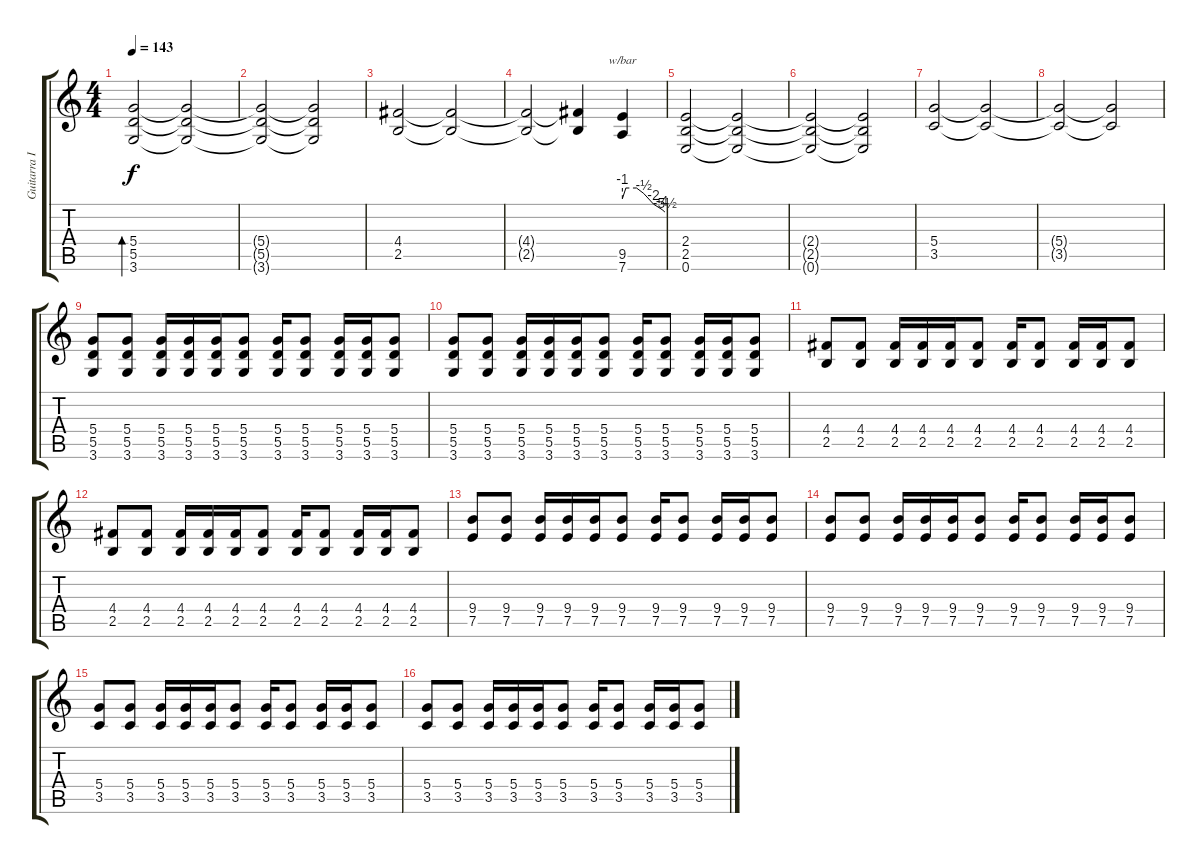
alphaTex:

\track ("Guitarra II" "Guitarra I") {instrument overdrivenguitar}
\staff {score tabs}
\tuning (E4 B3 G3 D3 A2 E2) {hide}
\ts (4 4)
\tempo 143
\clef g2
\ks c
(5.4 5.5 3.6).2{bd 120 dy f instrument overdrivenguitar} (5.4{t} 5.5{t} 3.6{t}).2 |
(5.4{t} 5.5{t} 3.6{t}).2 (5.4{t} 5.5{t} 3.6{t}).2 |
(4.4 2.5).2 (4.4{t} 2.5{t}).2 |
(4.4{t} 2.5{t}).2 (4.4{t} 2.5{t}).4 (9.5 7.6).4{tbe (custom default 0 -4 5 0 20 0 30 -2 44 -8 56 -16 60 -22)} |
(2.4 2.5 0.6).2 (2.4{t} 2.5{t} 0.6{t}).2 |
(2.4{t} 2.5{t} 0.6{t}).2 (2.4{t} 2.5{t} 0.6{t}).2 |
(5.4 3.5).2 (5.4{t} 3.5{t}).2 |
(5.4{t} 3.5{t}).2 (5.4{t} 3.5{t}).2 |
(5.4 5.5 3.6).8 (5.4 5.5 3.6).8 (5.4 5.5 3.6).16 (5.4 5.5 3.6).16 (5.4 5.5 3.6).16 (5.4 5.5 3.6).8 (5.4 5.5 3.6).16 (5.4 5.5 3.6).8 (5.4 5.5 3.6).16 (5.4 5.5 3.6).16 (5.4 5.5 3.6).8 |
(5.4 5.5 3.6).8 (5.4 5.5 3.6).8 (5.4 5.5 3.6).16 (5.4 5.5 3.6).16 (5.4 5.5 3.6).16 (5.4 5.5 3.6).8 (5.4 5.5 3.6).16 (5.4 5.5 3.6).8 (5.4 5.5 3.6).16 (5.4 5.5 3.6).16 (5.4 5.5 3.6).8 |
(4.4 2.5).8 (4.4 2.5).8 (4.4 2.5).16 (4.4 2.5).16 (4.4 2.5).16 (4.4 2.5).8 (4.4 2.5).16 (4.4 2.5).8 (4.4 2.5).16 (4.4 2.5).16 (4.4 2.5).8 |
(4.4 2.5).8 (4.4 2.5).8 (4.4 2.5).16 (4.4 2.5).16 (4.4 2.5).16 (4.4 2.5).8 (4.4 2.5).16 (4.4 2.5).8 (4.4 2.5).16 (4.4 2.5).16 (4.4 2.5).8 |
(9.4 7.5).8 (9.4 7.5).8 (9.4 7.5).16 (9.4 7.5).16 (9.4 7.5).16 (9.4 7.5).8 (9.4 7.5).16 (9.4 7.5).8 (9.4 7.5).16 (9.4 7.5).16 (9.4 7.5).8 |
(9.4 7.5).8 (9.4 7.5).8 (9.4 7.5).16 (9.4 7.5).16 (9.4 7.5).16 (9.4 7.5).8 (9.4 7.5).16 (9.4 7.5).8 (9.4 7.5).16 (9.4 7.5).16 (9.4 7.5).8 |
(5.4 3.5).8 (5.4 3.5).8 (5.4 3.5).16 (5.4 3.5).16 (5.4 3.5).16 (5.4 3.5).8 (5.4 3.5).16 (5.4 3.5).8 (5.4 3.5).16 (5.4 3.5).16 (5.4 3.5).8 |
(5.4 3.5).8 (5.4 3.5).8 (5.4 3.5).16 (5.4 3.5).16 (5.4 3.5).16 (5.4 3.5).8 (5.4 3.5).16 (5.4 3.5).8 (5.4 3.5).16 (5.4 3.5).16 (5.4 3.5).8
